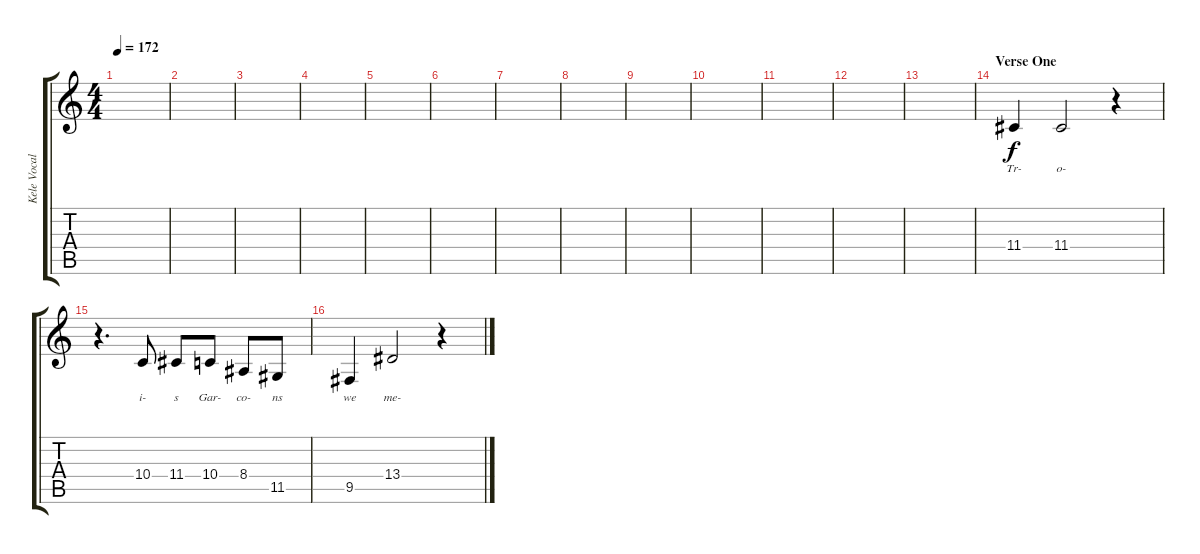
\track ("Kele Vocals" "Kele Vocal") {instrument tenorsax}
\staff {score tabs}
\tuning (E4 B3 G3 D3 A2 E2) {hide}
\ts (4 4)
\tempo 172
\clef g2
\ks c
|
|
|
|
|
|
|
|
|
|
|
|
|
\section ("" "Verse One")
11.4.4{lyrics (0 "Tr-") lyrics (1 "") lyrics (2 "") lyrics (3 "") lyrics (4 "")} 11.4.2{lyrics (0 "o-") lyrics (1 "") lyrics (2 "") lyrics (3 "") lyrics (4 "")} r.4 |
r.4{d} 10.4.8{lyrics (0 "i-") lyrics (1 "") lyrics (2 "") lyrics (3 "") lyrics (4 "")} 11.4.8{lyrics (0 "s") lyrics (1 "") lyrics (2 "") lyrics (3 "") lyrics (4 "")} 10.4.8{lyrics (0 "Gar-") lyrics (1 "") lyrics (2 "") lyrics (3 "") lyrics (4 "")} 8.4.8{lyrics (0 "co-") lyrics (1 "") lyrics (2 "") lyrics (3 "") lyrics (4 "")} 11.5.8{lyrics (0 "ns") lyrics (1 "") lyrics (2 "") lyrics (3 "") lyrics (4 "")} |
9.5.4{lyrics (0 "we") lyrics (1 "") lyrics (2 "") lyrics (3 "") lyrics (4 "")} 13.4.2{lyrics (0 "me-") lyrics (1 "") lyrics (2 "") lyrics (3 "") lyrics (4 "")} r.4
